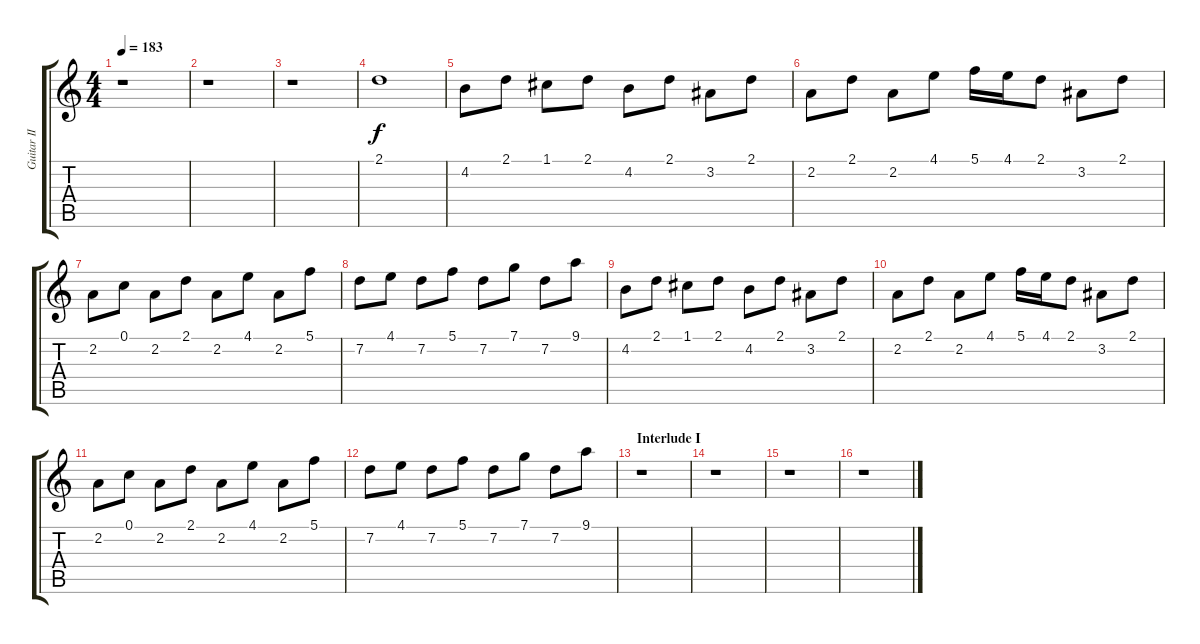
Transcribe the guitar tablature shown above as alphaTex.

\track ("Guitar II" "Guitar II") {instrument distortionguitar}
\staff {score tabs}
\tuning (C4 G3 Eb3 Bb2 F2 C2) {hide}
\ts (4 4)
\tempo 183
\clef g2
\ks c
r.1{dy f} |
r.1 |
r.1 |
2.1.1 |
4.2.8{volume 14} 2.1.8 1.1.8 2.1.8 4.2.8 2.1.8 3.2.8 2.1.8 |
2.2.8 2.1.8 2.2.8 4.1.8 5.1.16 4.1.16 2.1.8 3.2.8 2.1.8 |
2.2.8 0.1.8 2.2.8 2.1.8 2.2.8 4.1.8 2.2.8 5.1.8 |
7.2.8 4.1.8 7.2.8 5.1.8 7.2.8 7.1.8 7.2.8 9.1.8 |
4.2.8 2.1.8 1.1.8 2.1.8 4.2.8 2.1.8 3.2.8 2.1.8 |
2.2.8 2.1.8 2.2.8 4.1.8 5.1.16 4.1.16 2.1.8 3.2.8 2.1.8 |
2.2.8 0.1.8 2.2.8 2.1.8 2.2.8 4.1.8 2.2.8 5.1.8 |
7.2.8 4.1.8 7.2.8 5.1.8 7.2.8 7.1.8 7.2.8 9.1.8 |
\section ("" "Interlude I")
r.1 |
r.1 |
r.1 |
r.1
